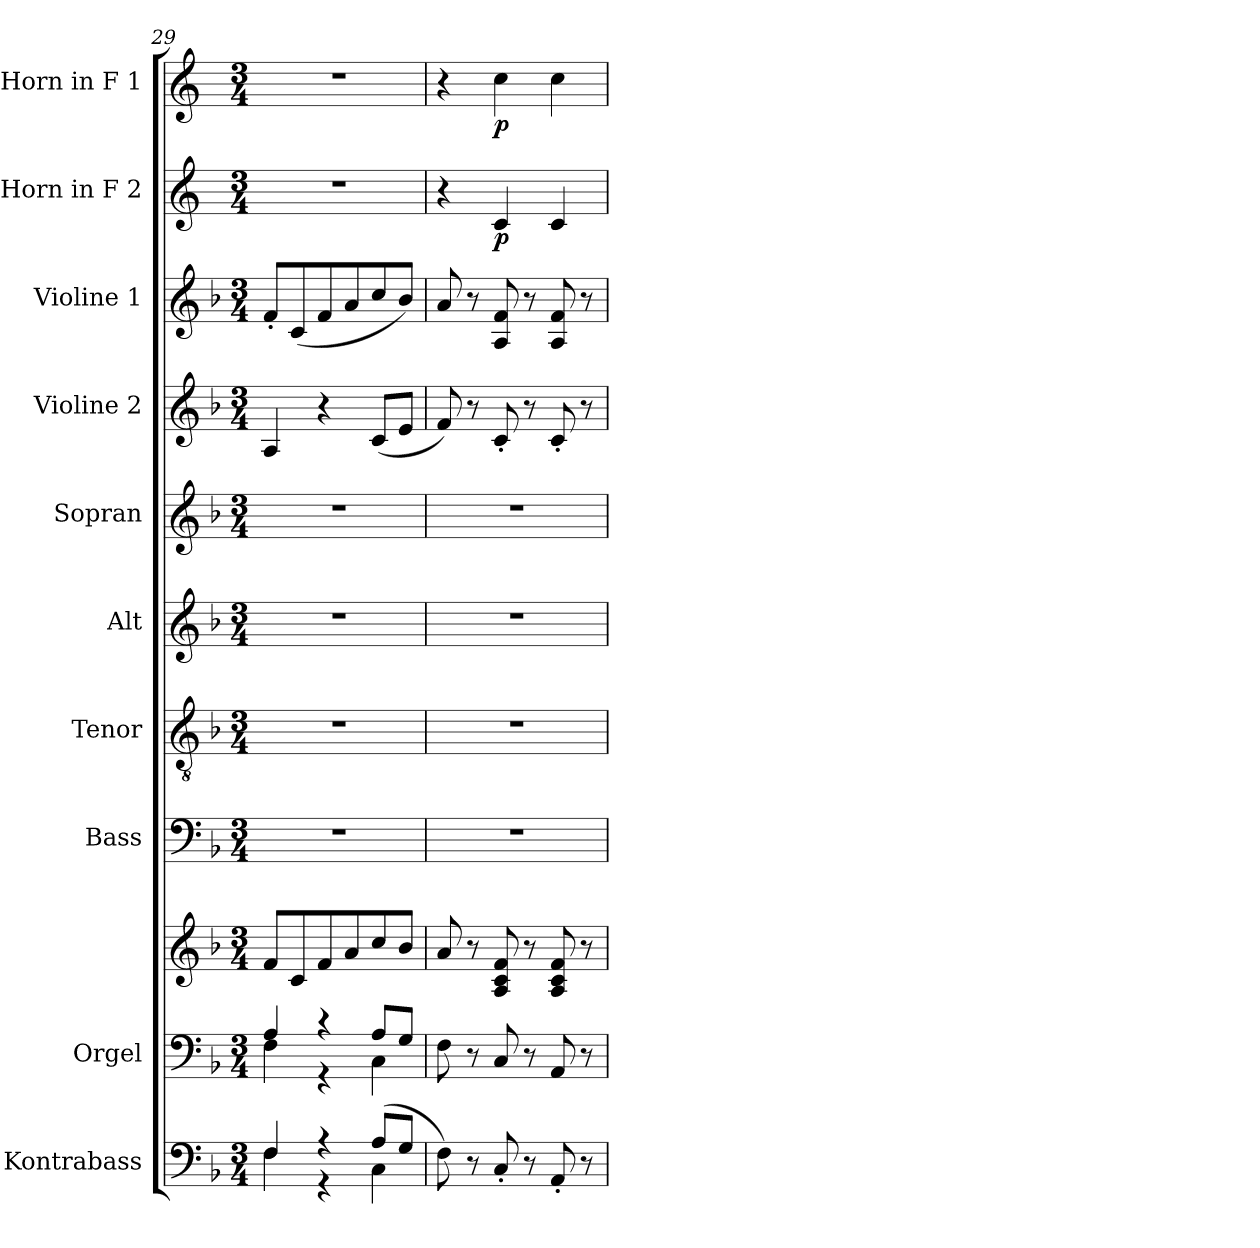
**kern	**kern	**kern	**kern	**kern	**kern	**kern	**kern	**kern	**kern	**dynam	**kern	**dynam
*part10	*part9	*part9	*part8	*part7	*part6	*part5	*part4	*part3	*part2	*part2	*part1	*part1
*staff11	*staff10	*staff9	*staff8	*staff7	*staff6	*staff5	*staff4	*staff3	*staff2	*staff2	*staff1	*staff1
*I"Kontrabass	*I"Orgel	*	*I"Bass	*I"Tenor	*I"Alt	*I"Sopran	*I"Violine 2	*I"Violine 1	*I"Horn in F 2	*	*I"Horn in F 1	*
*I'Kb.	*	*	*I'B.	*I'T.	*I'A.	*I'S.	*I'Vl. 2	*I'Vl. 1	*	*	*	*
*clefF4	*clefF4	*clefG2	*clefF4	*clefGv2	*clefG2	*clefG2	*clefG2	*clefG2	*clefG2	*	*clefG2	*
*ITrd7c12	*	*	*	*	*	*	*	*	*ITrd4c7	*	*ITrd4c7	*
*k[b-]	*k[b-]	*k[b-]	*k[b-]	*k[b-]	*k[b-]	*k[b-]	*k[b-]	*k[b-]	*k[b-]	*	*k[b-]	*
*F:	*F:	*F:	*F:	*F:	*F:	*F:	*F:	*F:	*F:	*	*F:	*
*M3/4	*M3/4	*M3/4	*M3/4	*M3/4	*M3/4	*M3/4	*M3/4	*M3/4	*M3/4	*	*M3/4	*
=29	=29	=29	=29	=29	=29	=29	=29	=29	=29	=29	=29	=29
*^	*^	*	*	*	*	*	*	*	*	*	*	*
4FF/	4FF\	4A/	4F\	8f/L	2.r	2.r	2.r	2.r	4A/	8f'</L	2.r	.	2.r	.
.	.	.	.	8c/	.	.	.	.	.	(<8c/	.	.	.	.
4r	4r	4r	4r	8f/	.	.	.	.	4r	8f/	.	.	.	.
.	.	.	.	8a/	.	.	.	.	.	8a/	.	.	.	.
(>8AA/L	4CC\	8A/L	4C\	8cc/	.	.	.	.	(<8c/L	8cc/	.	.	.	.
8GG/J	.	8G/J	.	8b-/J	.	.	.	.	8e/J	8b-/J)	.	.	.	.
*v	*v	*	*	*	*	*	*	*	*	*	*	*	*	*
*	*v	*v	*	*	*	*	*	*	*	*	*	*	*
=30	=30	=30	=30	=30	=30	=30	=30	=30	=30	=30	=30	=30
8FF\)	8F\	8a/	2.r	2.r	2.r	2.r	8f/)	8a/	4r	.	4r	.
8r	8r	8r	.	.	.	.	8r	8r	.	.	.	.
!	!	!	!	!	!	!	!	!	!	!LO:DY:b	!	!LO:DY:b
8CC'</	8C/	8A/ 8c/ 8f/	.	.	.	.	8c'</	8A/ 8f/	4F/	p	4f\	p
8r	8r	8r	.	.	.	.	8r	8r	.	.	.	.
8AAA'</	8AA/	8A/ 8c/ 8f/	.	.	.	.	8c'</	8A/ 8f/	4F/	.	4f\	.
8r	8r	8r	.	.	.	.	8r	8r	.	.	.	.
=	=	=	=	=	=	=	=	=	=	=	=	=
*-	*-	*-	*-	*-	*-	*-	*-	*-	*-	*-	*-	*-
